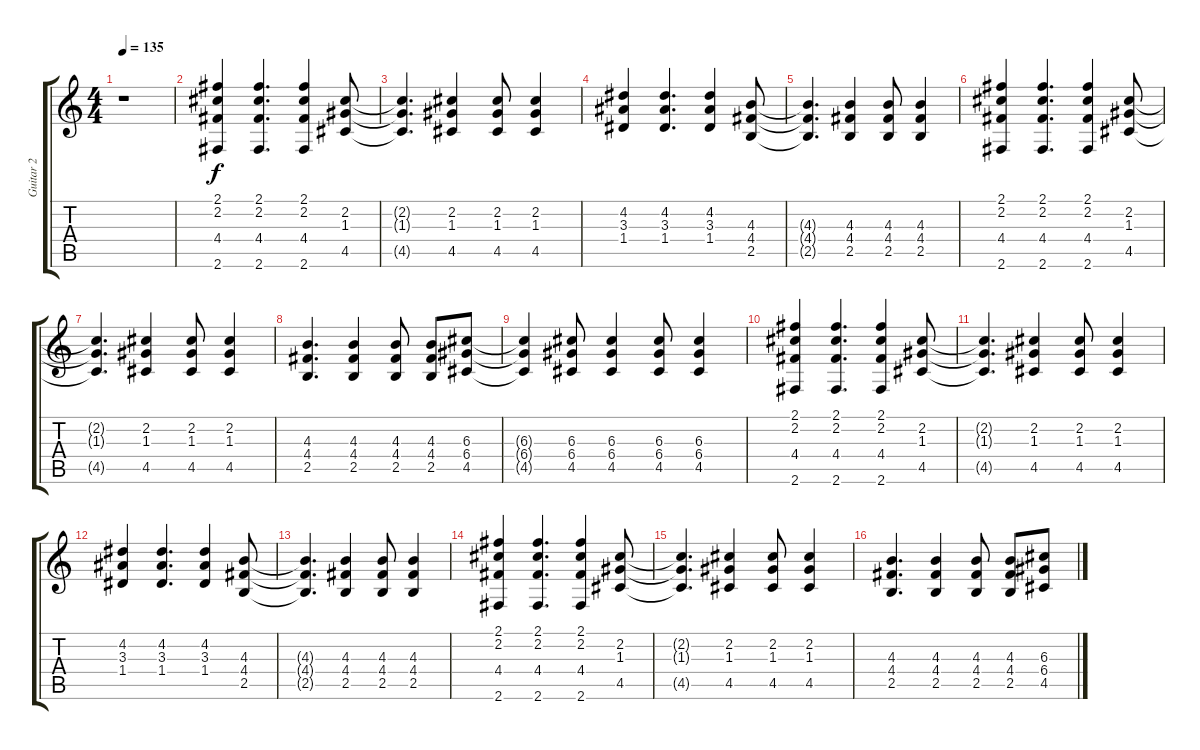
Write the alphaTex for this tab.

\track ("Guitar 2" "Guitar 2") {instrument distortionguitar}
\staff {score tabs}
\tuning (E4 B3 G3 D3 A2 E2) {hide}
\ts (4 4)
\tempo 135
\clef g2
\ks c
r.1{dy f} |
(2.1 2.2 4.4 2.6).4 (2.1 2.2 4.4 2.6).4{d} (2.1 2.2 4.4 2.6).4 (2.2 1.3 4.5).8 |
(2.2{t} 1.3{t} 4.5{t}).4{d} (2.2 1.3 4.5).4 (2.2 1.3 4.5).8 (2.2 1.3 4.5).4 |
(4.2 3.3 1.4).4 (4.2 3.3 1.4).4{d} (4.2 3.3 1.4).4 (4.3 4.4 2.5).8 |
(4.3{t} 4.4{t} 2.5{t}).4{d} (4.3 4.4 2.5).4 (4.3 4.4 2.5).8 (4.3 4.4 2.5).4 |
(2.1 2.2 4.4 2.6).4 (2.1 2.2 4.4 2.6).4{d} (2.1 2.2 4.4 2.6).4 (2.2 1.3 4.5).8 |
(2.2{t} 1.3{t} 4.5{t}).4{d} (2.2 1.3 4.5).4 (2.2 1.3 4.5).8 (2.2 1.3 4.5).4 |
(4.3 4.4 2.5).4{d} (4.3 4.4 2.5).4 (4.3 4.4 2.5).8 (4.3 4.4 2.5).8 (6.3 6.4 4.5).8 |
(6.3{t} 6.4{t} 4.5{t}).4 (6.3 6.4 4.5).8 (6.3 6.4 4.5).4 (6.3 6.4 4.5).8 (6.3 6.4 4.5).4 |
(2.1 2.2 4.4 2.6).4 (2.1 2.2 4.4 2.6).4{d} (2.1 2.2 4.4 2.6).4 (2.2 1.3 4.5).8 |
(2.2{t} 1.3{t} 4.5{t}).4{d} (2.2 1.3 4.5).4 (2.2 1.3 4.5).8 (2.2 1.3 4.5).4 |
(4.2 3.3 1.4).4 (4.2 3.3 1.4).4{d} (4.2 3.3 1.4).4 (4.3 4.4 2.5).8 |
(4.3{t} 4.4{t} 2.5{t}).4{d} (4.3 4.4 2.5).4 (4.3 4.4 2.5).8 (4.3 4.4 2.5).4 |
(2.1 2.2 4.4 2.6).4 (2.1 2.2 4.4 2.6).4{d} (2.1 2.2 4.4 2.6).4 (2.2 1.3 4.5).8 |
(2.2{t} 1.3{t} 4.5{t}).4{d} (2.2 1.3 4.5).4 (2.2 1.3 4.5).8 (2.2 1.3 4.5).4 |
(4.3 4.4 2.5).4{d} (4.3 4.4 2.5).4 (4.3 4.4 2.5).8 (4.3 4.4 2.5).8 (6.3 6.4 4.5).8
